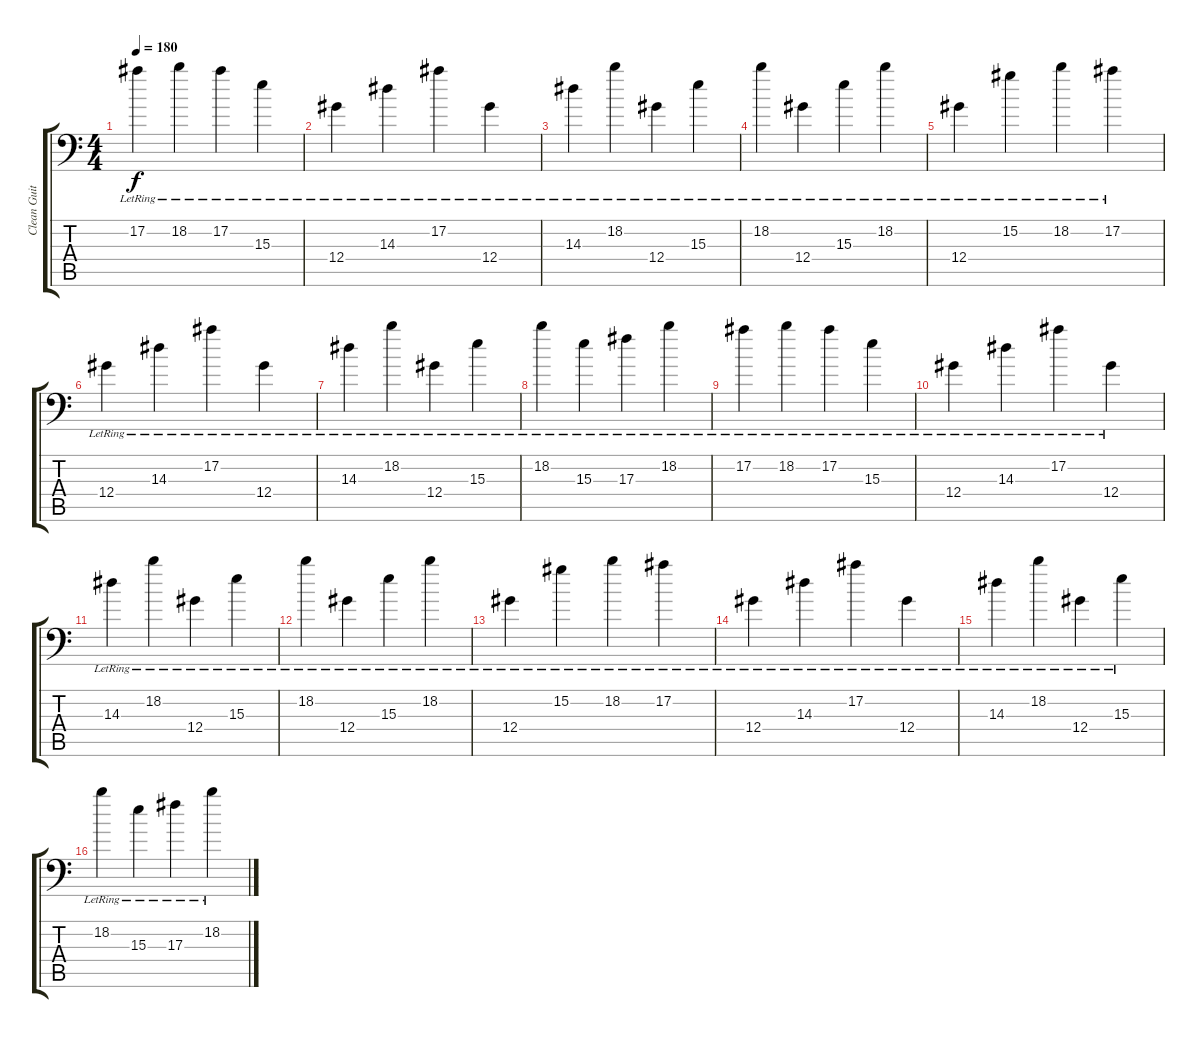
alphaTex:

\track ("Clean Guitar 2" "Clean Guit") {instrument electricguitarjazz}
\staff {score tabs}
\tuning (Bb3 F3 Db3 Ab2 Eb2 Ab1) {hide}
\ts (4 4)
\tempo 180
\clef f4
\ks c
17.2{lr}.4{dy f} 18.2{lr}.4 17.2{lr}.4 15.3{lr}.4 |
12.4{lr}.4 14.3{lr}.4 17.2{lr}.4 12.4{lr}.4 |
14.3{lr}.4 18.2{lr}.4 12.4{lr}.4 15.3{lr}.4 |
18.2{lr}.4 12.4{lr}.4 15.3{lr}.4 18.2{lr}.4 |
12.4{lr}.4 15.2{lr}.4 18.2{lr}.4 17.2{lr}.4 |
12.4{lr}.4 14.3{lr}.4 17.2{lr}.4 12.4{lr}.4 |
14.3{lr}.4 18.2{lr}.4 12.4{lr}.4 15.3{lr}.4 |
18.2{lr}.4 15.3{lr}.4 17.3{lr}.4 18.2{lr}.4 |
17.2{lr}.4 18.2{lr}.4 17.2{lr}.4 15.3{lr}.4 |
12.4{lr}.4 14.3{lr}.4 17.2{lr}.4 12.4{lr}.4 |
14.3{lr}.4 18.2{lr}.4 12.4{lr}.4 15.3{lr}.4 |
18.2{lr}.4 12.4{lr}.4 15.3{lr}.4 18.2{lr}.4 |
12.4{lr}.4 15.2{lr}.4 18.2{lr}.4 17.2{lr}.4 |
12.4{lr}.4 14.3{lr}.4 17.2{lr}.4 12.4{lr}.4 |
14.3{lr}.4 18.2{lr}.4 12.4{lr}.4 15.3{lr}.4 |
18.2{lr}.4 15.3{lr}.4 17.3{lr}.4 18.2{lr}.4
